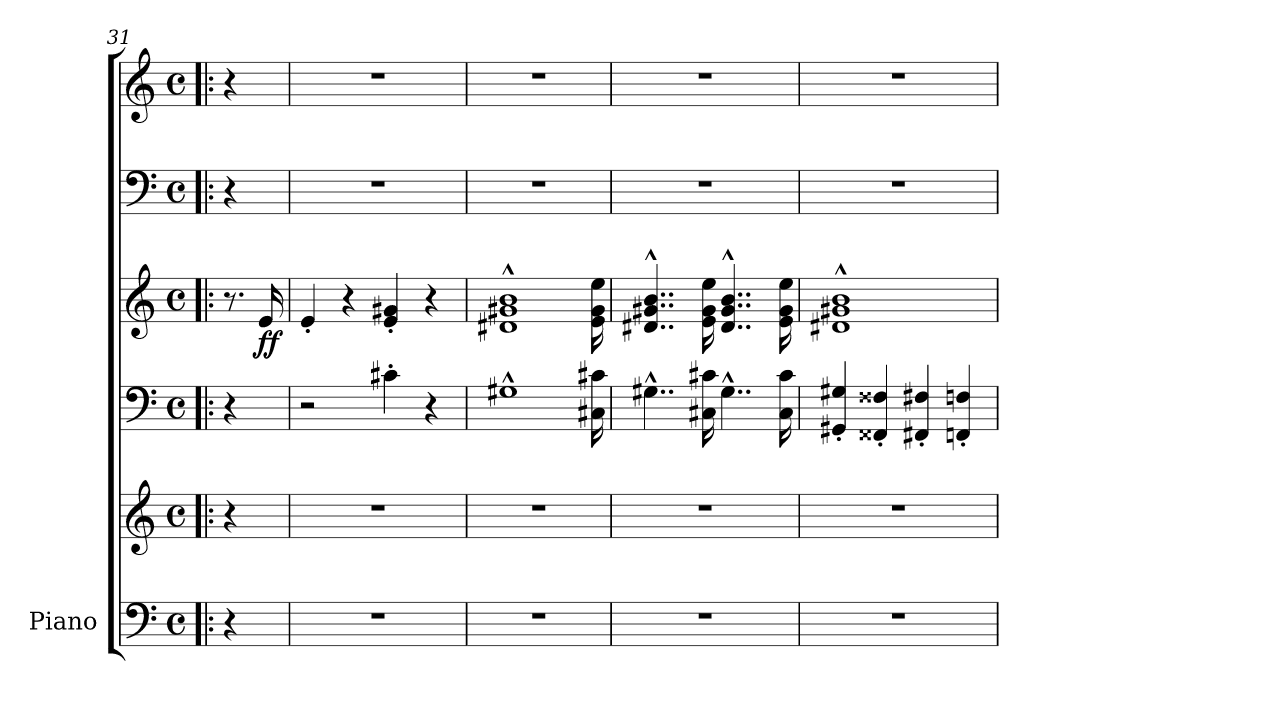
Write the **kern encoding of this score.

**kern	**kern	**kern	**kern	**kern	**kern	**dynam
*part1	*part1	*part1	*part1	*part1	*part1	*part1
*staff6	*staff5	*staff4	*staff3	*staff2	*staff1	*staff1/2/3/4/5/6
*I"Piano	*	*	*	*	*	*
*I'Pno.	*	*	*	*	*	*
*clefF4	*clefG2	*clefF4	*clefG2	*clefF4	*clefG2	*
*k[]	*k[]	*k[]	*k[]	*k[]	*k[]	*
*M4/4	*M4/4	*M4/4	*M4/4	*M4/4	*M4/4	*
*met(c)	*met(c)	*met(c)	*met(c)	*met(c)	*met(c)	*
=31!|:	=31!|:	=31!|:	=31!|:	=31!|:	=31!|:	=31!|:
4r	4r	4r	8.r	4r	4r	.
!	!	!	!	!	!	!LO:DY:b=3
.	.	.	16e/	.	.	ff
=32	=32	=32	=32	=32	=32	=32
1r	1r	2r	4e'/	1r	1r	.
.	.	.	4r	.	.	.
.	.	4c#X'\	4e/' 4g#X/'	.	.	.
.	.	4r	4r	.	.	.
=33	=33	=33	=33	=33	=33	=33
!	!	!LO:N:vis=1	!LO:N:vis=1	!	!	!
1r	1r	2...G#X^^\	2...d#X/^^ 2...g#X/^^ 2...b/^^	1r	1r	.
.	.	16C#X\ 16c#X\	16e\ 16g#\ 16ee\	.	.	.
=34	=34	=34	=34	=34	=34	=34
1r	1r	4..G#X^^\	4..d#X/^^ 4..g#X/^^ 4..b/^^	1r	1r	.
.	.	16C#X\ 16c#X\	16e\ 16g#\ 16ee\	.	.	.
.	.	4..G#^^\	4..d#/^^ 4..g#/^^ 4..b/^^	.	.	.
.	.	16C#\ 16c#\	16e\ 16g#\ 16ee\	.	.	.
=35	=35	=35	=35	=35	=35	=35
*	*	*	*	*	*MM155	*
1r	1r	4GG#X/' 4G#X/'	1d#X^^ 1g#X^^ 1b^^	1r	1r	.
.	.	4FF##X/' 4F##X/'	.	.	.	.
.	.	4FF#X/' 4F#X/'	.	.	.	.
.	.	4FFn/' 4Fn/'	.	.	.	.
=	=	=	=	=	=	=
*-	*-	*-	*-	*-	*-	*-
